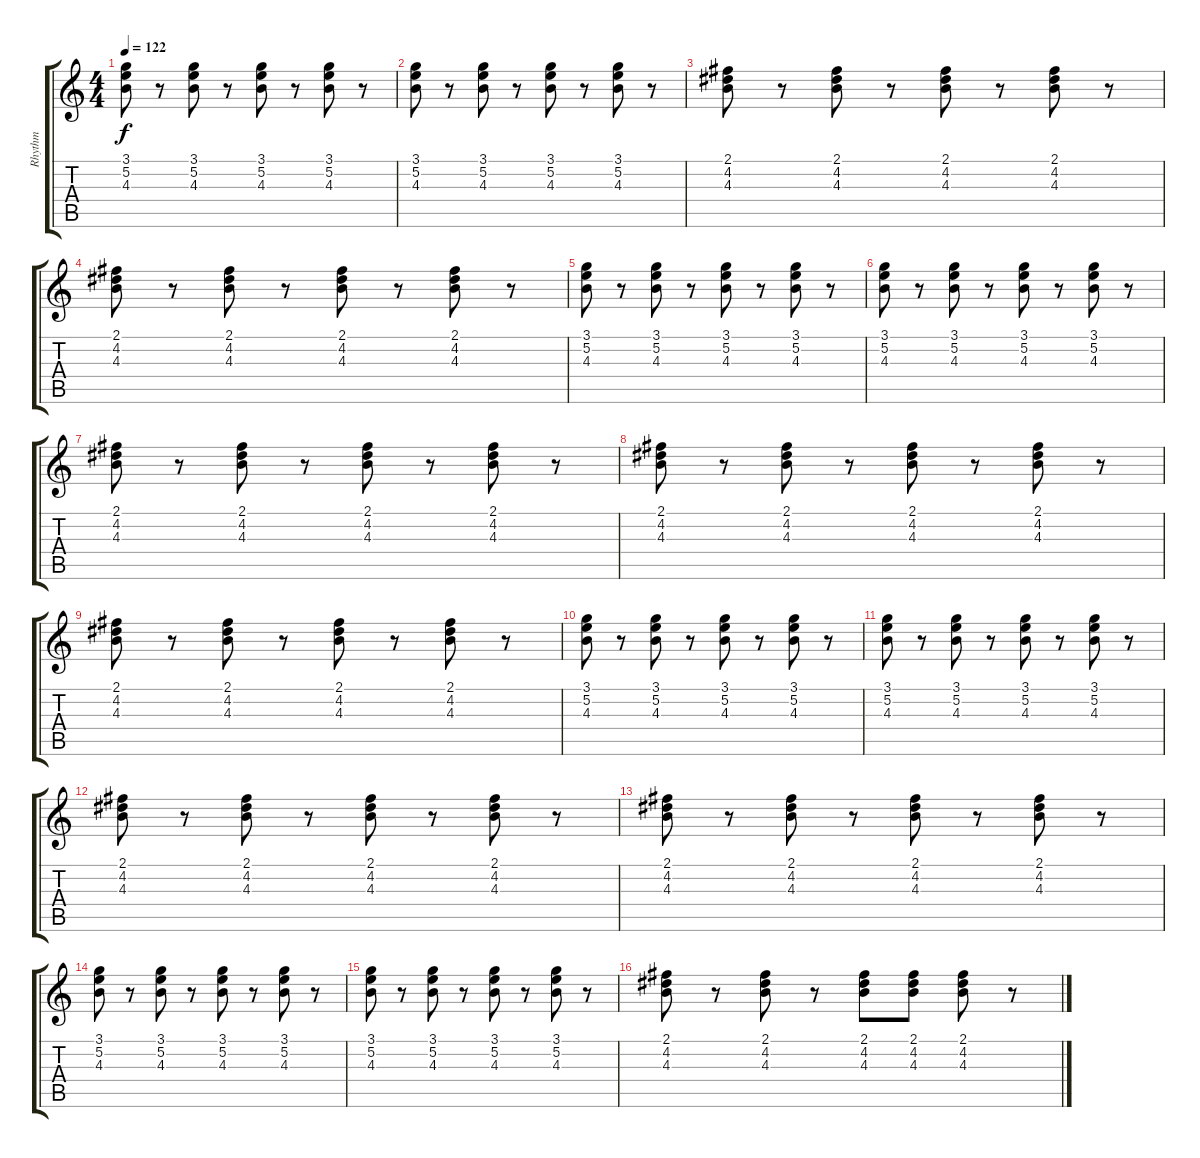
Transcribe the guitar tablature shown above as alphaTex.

\track ("Rhythm" "Rhythm") {instrument overdrivenguitar}
\staff {score tabs}
\tuning (E4 B3 G3 D3 A2 E2) {hide}
\ts (4 4)
\tempo 122
\clef g2
\ks c
(3.1 5.2 4.3).8{dy f} r.8 (3.1 5.2 4.3).8 r.8 (3.1 5.2 4.3).8 r.8 (3.1 5.2 4.3).8 r.8 |
(3.1 5.2 4.3).8 r.8 (3.1 5.2 4.3).8 r.8 (3.1 5.2 4.3).8 r.8 (3.1 5.2 4.3).8 r.8 |
(2.1 4.2 4.3).8 r.8 (2.1 4.2 4.3).8 r.8 (2.1 4.2 4.3).8 r.8 (2.1 4.2 4.3).8 r.8 |
(2.1 4.2 4.3).8 r.8 (2.1 4.2 4.3).8 r.8 (2.1 4.2 4.3).8 r.8 (2.1 4.2 4.3).8 r.8 |
(3.1 5.2 4.3).8 r.8 (3.1 5.2 4.3).8 r.8 (3.1 5.2 4.3).8 r.8 (3.1 5.2 4.3).8 r.8 |
(3.1 5.2 4.3).8 r.8 (3.1 5.2 4.3).8 r.8 (3.1 5.2 4.3).8 r.8 (3.1 5.2 4.3).8 r.8 |
(2.1 4.2 4.3).8 r.8 (2.1 4.2 4.3).8 r.8 (2.1 4.2 4.3).8 r.8 (2.1 4.2 4.3).8 r.8 |
(2.1 4.2 4.3).8 r.8 (2.1 4.2 4.3).8 r.8 (2.1 4.2 4.3).8 r.8 (2.1 4.2 4.3).8 r.8 |
(2.1 4.2 4.3).8 r.8 (2.1 4.2 4.3).8 r.8 (2.1 4.2 4.3).8 r.8 (2.1 4.2 4.3).8 r.8 |
(3.1 5.2 4.3).8 r.8 (3.1 5.2 4.3).8 r.8 (3.1 5.2 4.3).8 r.8 (3.1 5.2 4.3).8 r.8 |
(3.1 5.2 4.3).8 r.8 (3.1 5.2 4.3).8 r.8 (3.1 5.2 4.3).8 r.8 (3.1 5.2 4.3).8 r.8 |
(2.1 4.2 4.3).8 r.8 (2.1 4.2 4.3).8 r.8 (2.1 4.2 4.3).8 r.8 (2.1 4.2 4.3).8 r.8 |
(2.1 4.2 4.3).8 r.8 (2.1 4.2 4.3).8 r.8 (2.1 4.2 4.3).8 r.8 (2.1 4.2 4.3).8 r.8 |
(3.1 5.2 4.3).8 r.8 (3.1 5.2 4.3).8 r.8 (3.1 5.2 4.3).8 r.8 (3.1 5.2 4.3).8 r.8 |
(3.1 5.2 4.3).8 r.8 (3.1 5.2 4.3).8 r.8 (3.1 5.2 4.3).8 r.8 (3.1 5.2 4.3).8 r.8 |
(2.1 4.2 4.3).8 r.8 (2.1 4.2 4.3).8 r.8 (2.1 4.2 4.3).8 (2.1 4.2 4.3).8 (2.1 4.2 4.3).8 r.8
